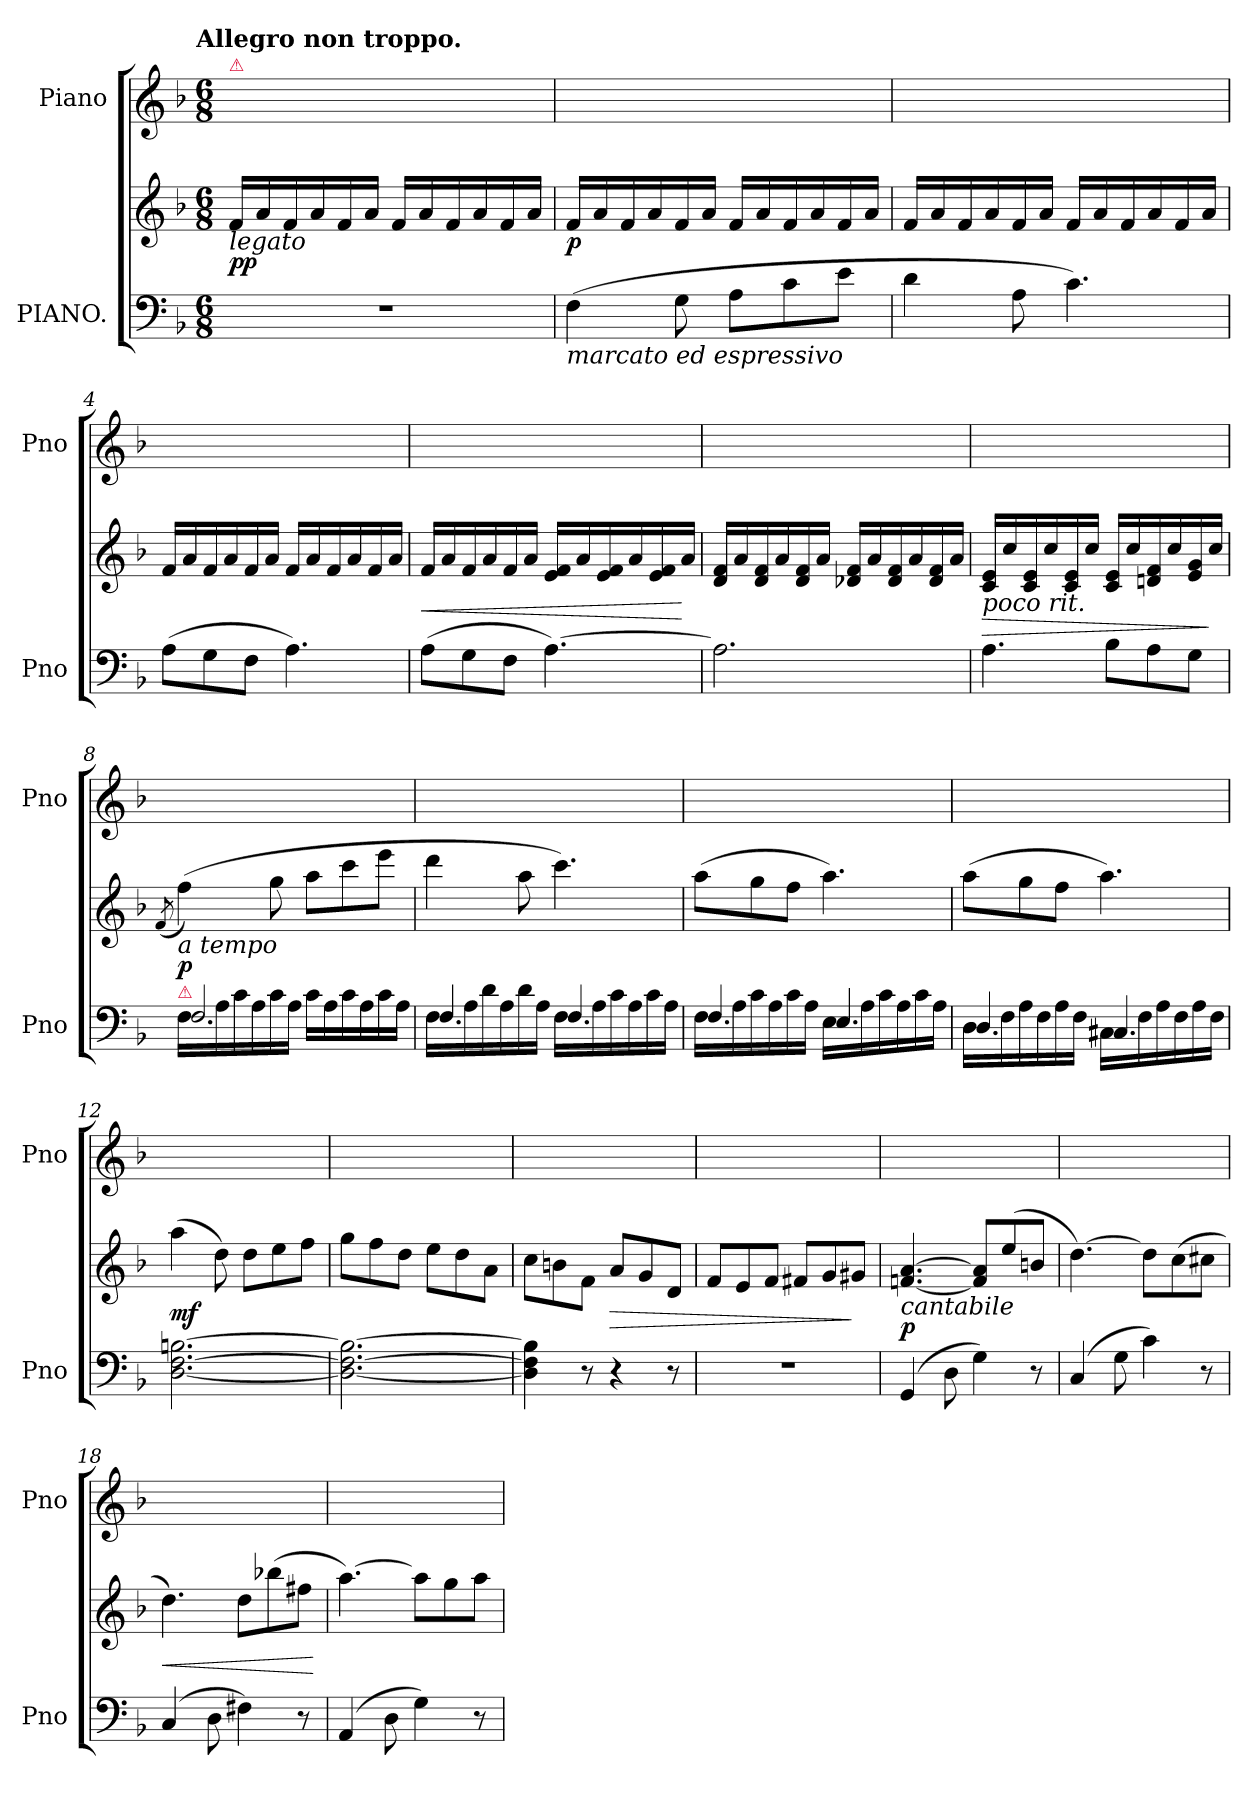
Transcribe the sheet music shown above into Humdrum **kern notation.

**kern	**kern	**dynam	**kern
*part2	*part2	*part2	*part1
*staff3	*staff2	*staff2/3	*staff1
*I"PIANO.	*	*	*I"Piano
*I'Pno	*	*	*I'Pno
*clefF4	*clefG2	*	*clefG2
*k[b-]	*k[b-]	*	*k[b-]
*F:	*F:	*	*F:
!!LO:TX:omd:t=Allegro non troppo.
*M6/8	*M6/8	*	*M6/8
*MM132	*MM132	*	*MM132
=1	=1	=1	=1
!	!	!	!LO:TX:a:color=crimson:t=⚠
!	!LO:TX:b:i:t=legato	!	!
2.r	16f/LL	pp	2.ryy
.	16a/	.	.
.	16f/	.	.
.	16a/	.	.
.	16f/	.	.
.	16a/JJ	.	.
.	16f/LL	.	.
.	16a/	.	.
.	16f/	.	.
.	16a/	.	.
.	16f/	.	.
.	16a/JJ	.	.
=2	=2	=2	=2
!LO:TX:b:i:t=marcato ed espressivo	!	!	!
(4F\	16f/LL	p	2.ryy
.	16a/	.	.
.	16f/	.	.
.	16a/	.	.
8G\	16f/	.	.
.	16a/JJ	.	.
8A\L	16f/LL	.	.
.	16a/	.	.
8c\	16f/	.	.
.	16a/	.	.
8e\J	16f/	.	.
.	16a/JJ	.	.
=3	=3	=3	=3
4d\	16f/LL	.	2.ryy
.	16a/	.	.
.	16f/	.	.
.	16a/	.	.
8A\	16f/	.	.
.	16a/JJ	.	.
4.c\)	16f/LL	.	.
.	16a/	.	.
.	16f/	.	.
.	16a/	.	.
.	16f/	.	.
.	16a/JJ	.	.
=4	=4	=4	=4
(8A\L	16f/LL	.	2.ryy
.	16a/	.	.
8G\	16f/	.	.
.	16a/	.	.
8F\J	16f/	.	.
.	16a/JJ	.	.
4.A\)	16f/LL	.	.
.	16a/	.	.
.	16f/	.	.
.	16a/	.	.
.	16f/	.	.
.	16a/JJ	.	.
=5	=5	=5	=5
(8A\L	16f/LL	<	2.ryy
.	16a/	.	.
8G\	16f/	.	.
.	16a/	.	.
8F\J	16f/	.	.
.	16a/JJ	.	.
[4.A\)	16e/ 16f/LL	.	.
.	16a/	.	.
.	16e/ 16f/	.	.
.	16a/	.	.
.	16e/ 16f/	.	.
.	16a/JJ	[	.
=6	=6	=6	=6
2.A\]	16d/ 16f/LL	.	2.ryy
.	16a/	.	.
.	16d/ 16f/	.	.
.	16a/	.	.
.	16d/ 16f/	.	.
.	16a/JJ	.	.
.	16d-X/ 16f/LL	.	.
.	16a/	.	.
.	16d-/ 16f/	.	.
.	16a/	.	.
.	16d-/ 16f/	.	.
.	16a/JJ	.	.
=7	=7	=7	=7
!	!LO:TX:b:i:t=poco rit.	!	!
4.A\	16c/ 16e/LL	>	2.ryy
.	16cc/	.	.
.	16c/ 16e/	.	.
.	16cc/	.	.
.	16c/ 16e/	.	.
.	16cc/JJ	.	.
8B-\L	16c/ 16e/LL	.	.
.	16cc/	.	.
8A\	16dn/ 16f/	.	.
.	16cc/	.	.
8G\J	16e/ 16g/	.	.
.	16cc/JJ	]	.
=8	=8	=8	=8
.	(8qf/	.	.
*^	*	*	*
!	!	!LO:TX:b:i:t=a tempo	!	!
!LO:TX:a:color=crimson:t=⚠	!	!	!	!
16F\LL	2.F/	(4ff\)	p	2.ryy
16A\	.	.	.	.
16c\	.	.	.	.
16A\	.	.	.	.
16c\	.	8gg\	.	.
16A\JJ	.	.	.	.
16c\LL	.	8aa\L	.	.
16A\	.	.	.	.
16c\	.	8ccc\	.	.
16A\	.	.	.	.
16c\	.	8eee\J	.	.
16A\JJ	.	.	.	.
=9	=9	=9	=9	=9
16F\LL	4.F/	4ddd\	.	2.ryy
16A\	.	.	.	.
16d\	.	.	.	.
16A\	.	.	.	.
16d\	.	8aa\	.	.
16A\JJ	.	.	.	.
16F\LL	4.F/	4.ccc\)	.	.
16A\	.	.	.	.
16c\	.	.	.	.
16A\	.	.	.	.
16c\	.	.	.	.
16A\JJ	.	.	.	.
=10	=10	=10	=10	=10
16F\LL	4.F/	(8aa\L	.	2.ryy
16A\	.	.	.	.
16c\	.	8gg\	.	.
16A\	.	.	.	.
16c\	.	8ff\J	.	.
16A\JJ	.	.	.	.
16E\LL	4.E/	4.aa\)	.	.
16A\	.	.	.	.
16c\	.	.	.	.
16A\	.	.	.	.
16c\	.	.	.	.
16A\JJ	.	.	.	.
=11	=11	=11	=11	=11
16D\LL	4.D/	(8aa\L	.	2.ryy
16F\	.	.	.	.
16A\	.	8gg\	.	.
16F\	.	.	.	.
16A\	.	8ff\J	.	.
16F\JJ	.	.	.	.
16C#X\LL	4.C#X/	4.aa\)	.	.
16F\	.	.	.	.
16A\	.	.	.	.
16F\	.	.	.	.
16A\	.	.	.	.
16F\JJ	.	.	.	.
*v	*v	*	*	*
=12	=12	=12	=12
[2.D\ [2.F\ [2.Bn\	(4aa\	mf	2.ryy
.	8dd\)	.	.
.	8dd\L	.	.
.	8ee\	.	.
.	8ff\J	.	.
=13	=13	=13	=13
2.D_\ 2.F_\ 2.B_\	8gg\L	.	2.ryy
.	8ff\	.	.
.	8dd\J	.	.
.	8ee\L	.	.
.	8dd\	.	.
.	8a\J	.	.
=14	=14	=14	=14
4D]\ 4F]\ 4B]\	8cc\L	.	2.ryy
.	8bn\	.	.
8r	8f\J	.	.
4r	8a/L	>	.
.	8g/	.	.
8r	8d/J	.	.
=15	=15	=15	=15
2.r	8f/L	.	2.ryy
.	8e/	.	.
.	8f/J	.	.
.	8f#X/L	.	.
.	8g/	.	.
.	8g#X/J	]	.
=16	=16	=16	=16
!	!LO:TX:b:i:t=cantabile	!	!
(4GG/	[4.fn/ [4.a/	p	2.ryy
8D\	.	.	.
4G\)	8f]/ 8a]/L	.	.
.	(<8ee/	.	.
8r	8bn/J	.	.
=17	=17	=17	=17
(4C/	[4.dd\)	.	2.ryy
8G\	.	.	.
4c\)	8dd\L]	.	.
.	(8cc\	.	.
8r	8cc#X\J	.	.
=18	=18	=18	=18
(4C/	4.dd\)	<	2.ryy
8D\	.	.	.
4F#X\)	8dd\L	.	.
.	(8bb-X\	.	.
8r	8ff#X\J	.	.
.	.	[	.
=19	=19	=19	=19
(4AA/	[4.aa\)	.	2.ryy
8D\	.	.	.
4G\)	8aa\L]	.	.
.	8gg\	.	.
8r	8aa\J	.	.
=	=	=	=
*-	*-	*-	*-
